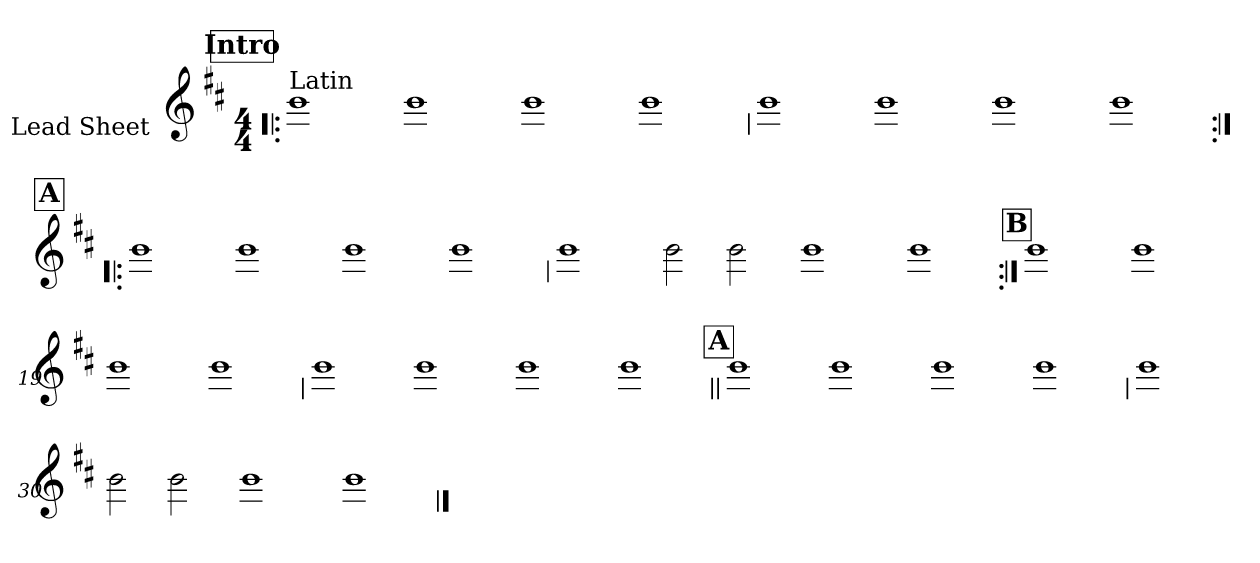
**kern
*part1
*staff1
*I"Lead Sheet
*stria0
*clefG2
*k[f#c#]
*D:
*M4/4
!!LO:REH:place=s1:a:t=Intro
=1!|:
!LO:TX:a:t=Latin
1b
=2-
1b
=3-
1b
=4-
1b
!!LO:LB:g=z
=5
1b
=6-
1b
=7-
1b
=8-
1b
!!LO:LB:g=z
!!LO:REH:place=s1:a:t=A
=9:|!|:
1b
=10-
1b
=11-
1b
=12-
1b
!!LO:LB:g=z
=13
1b
=14-
2b
2b
=15-
1b
=16-
1b
!!LO:LB:g=z
!!LO:REH:place=s1:a:t=B
=17:|!
1b
=18-
1b
=19-
1b
=20-
1b
!!LO:LB:g=z
=21
1b
=22-
1b
=23-
1b
=24-
1b
!!LO:LB:g=z
!!LO:REH:place=s1:a:t=A
=25||
1b
=26-
1b
=27-
1b
=28-
1b
!!LO:LB:g=z
=29
1b
=30-
2b
2b
=31-
1b
=32-
1b
==
*-
